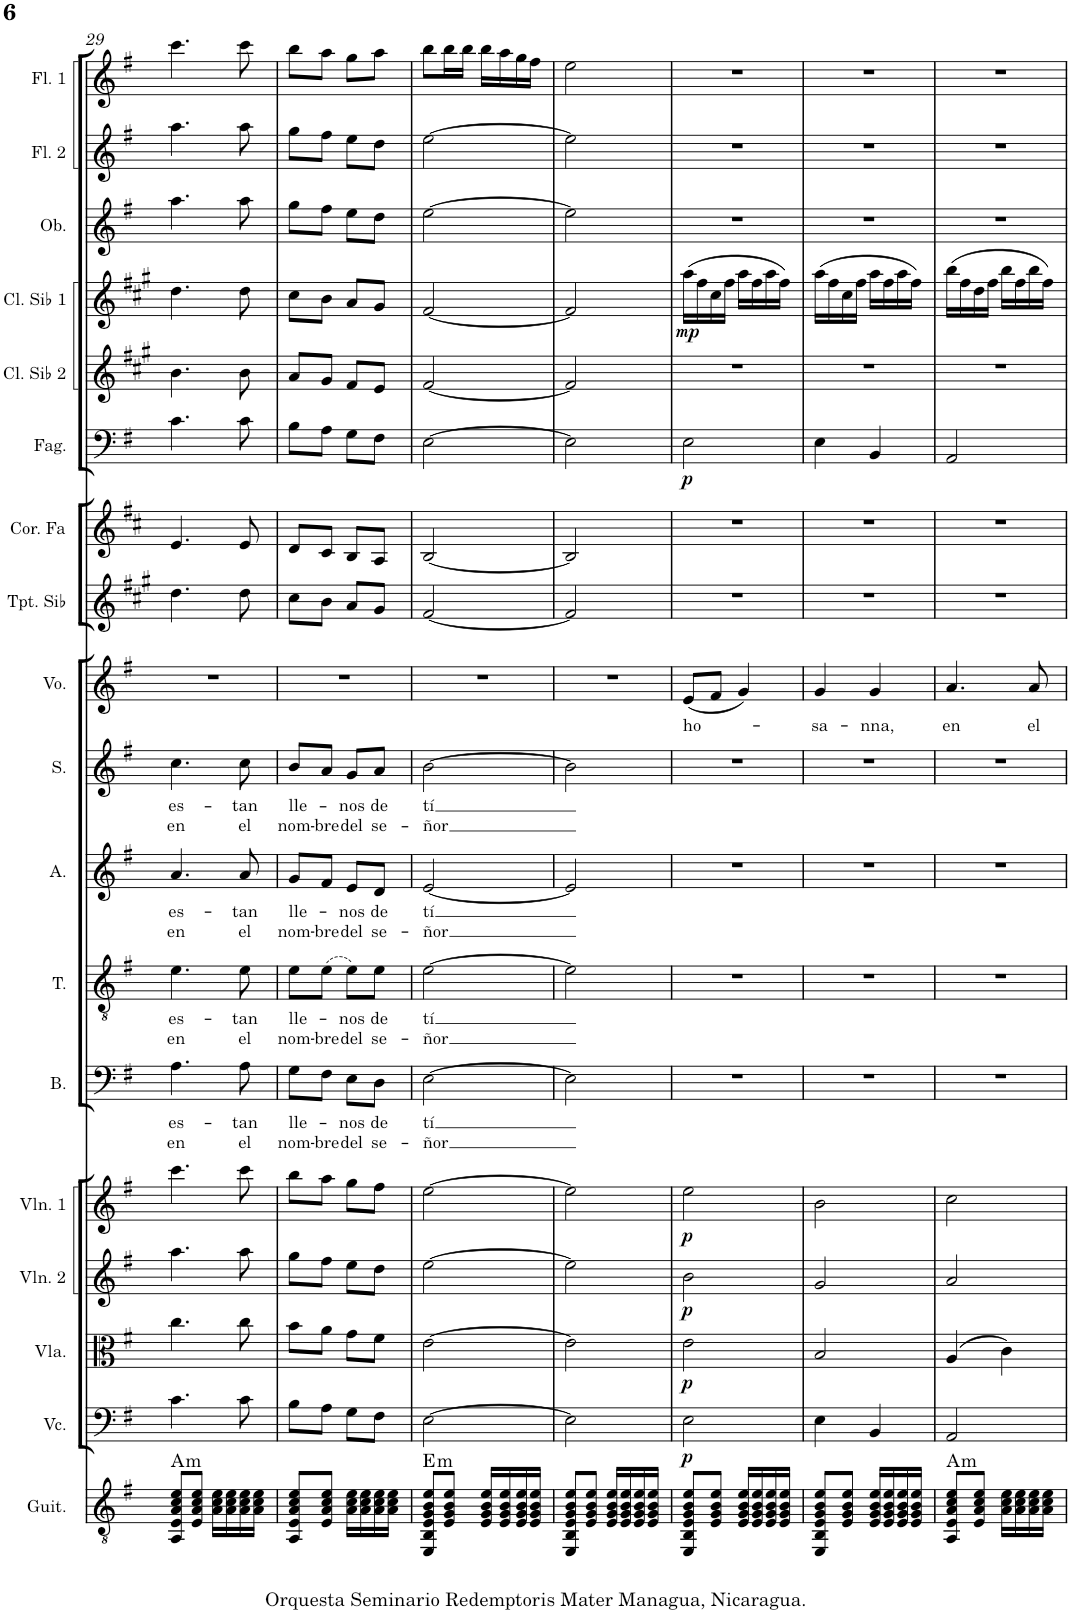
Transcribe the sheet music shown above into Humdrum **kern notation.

**kern	**harte	**kern	**dynam	**kern	**dynam	**kern	**dynam	**kern	**dynam	**kern	**text	**text	**kern	**text	**text	**kern	**text	**text	**kern	**text	**text	**kern	**text	**kern	**kern	**kern	**dynam	**kern	**kern	**dynam	**kern	**kern	**kern
*part18	*part18	*part17	*part17	*part16	*part16	*part15	*part15	*part14	*part14	*part13	*part13	*part13	*part12	*part12	*part12	*part11	*part11	*part11	*part10	*part10	*part10	*part9	*part9	*part8	*part7	*part6	*part6	*part5	*part4	*part4	*part3	*part2	*part1
*staff18	*	*staff17	*staff17	*staff16	*staff16	*staff15	*staff15	*staff14	*staff14	*staff13	*staff13	*staff13	*staff12	*staff12	*staff12	*staff11	*staff11	*staff11	*staff10	*staff10	*staff10	*staff9	*staff9	*staff8	*staff7	*staff6	*staff6	*staff5	*staff4	*staff4	*staff3	*staff2	*staff1
*I"Guitarra clásica	*	*I"Violonchelo	*	*I"Viola	*	*I"Violín 2	*	*I"Violín 1	*	*I"Bajo	*	*	*I"Tenor	*	*	*I"Alto	*	*	*I"Soprano	*	*	*I"Voz	*	*I"Trompeta en Sib	*I"Corno en Fa	*I"Fagot	*	*I"Clarinete en Sib 2	*I"Clarinete en Sib 1	*	*I"Oboe	*I"Flauta 2	*I"Flauta 1
*I'Guit.	*	*I'Vc.	*	*I'Vla.	*	*I'Vln. 2	*	*I'Vln. 1	*	*I'B.	*	*	*I'T.	*	*	*I'A.	*	*	*I'S.	*	*	*I'Vo.	*	*I'Tpt. Sib	*I'Cor. Fa	*I'Fag.	*	*I'Cl. Sib 2	*I'Cl. Sib 1	*	*I'Ob.	*I'Fl. 2	*I'Fl. 1
!!LO:PB:g=z
*clefGv2	*	*clefF4	*	*clefC3	*	*clefG2	*	*clefG2	*	*clefF4	*	*	*clefGv2	*	*	*clefG2	*	*	*clefG2	*	*	*clefG2	*	*clefG2	*clefG2	*clefF4	*	*clefG2	*clefG2	*	*clefG2	*clefG2	*clefG2
*	*	*	*	*	*	*	*	*	*	*	*	*	*	*	*	*	*	*	*	*	*	*	*	*Trd1c2	*Trd4c7	*	*	*Trd1c2	*Trd1c2	*	*	*	*
*k[f#]	*	*k[f#]	*	*k[f#]	*	*k[f#]	*	*k[f#]	*	*k[f#]	*	*	*k[f#]	*	*	*k[f#]	*	*	*k[f#]	*	*	*k[f#]	*	*k[f#c#g#]	*k[f#c#]	*k[f#]	*	*k[f#c#g#]	*k[f#c#g#]	*	*k[f#]	*k[f#]	*k[f#]
*M2/4	*	*M2/4	*	*M2/4	*	*M2/4	*	*M2/4	*	*M2/4	*	*	*M2/4	*	*	*M2/4	*	*	*M2/4	*	*	*M2/4	*	*M2/4	*M2/4	*M2/4	*	*M2/4	*M2/4	*	*M2/4	*M2/4	*M2/4
=29	=29	=29	=29	=29	=29	=29	=29	=29	=29	=29	=29	=29	=29	=29	=29	=29	=29	=29	=29	=29	=29	=29	=29	=29	=29	=29	=29	=29	=29	=29	=29	=29	=29
!	!LO:H:kt=m	!	!	!	!	!	!	!	!	!	!LO:LY:b	!LO:LY:b	!	!LO:LY:b	!LO:LY:b	!	!LO:LY:b	!LO:LY:b	!	!LO:LY:b	!LO:LY:b	!	!	!	!	!	!	!	!	!	!	!	!
8AA/ 8E/ 8A/ 8c/ 8e/L	A:min	4.c\	.	4.cc\	.	4.aa\	.	4.ccc\	.	4.A\	es-	en	4.e\	es-	en	4.a/	es-	en	4.cc\	es-	en	2r	.	4.dd\	4.e/	4.c\	.	4.b\	4.dd\	.	4.aa\	4.aa\	4.ccc\
8E/ 8A/ 8c/ 8e/J	.	.	.	.	.	.	.	.	.	.	.	.	.	.	.	.	.	.	.	.	.	.	.	.	.	.	.	.	.	.	.	.	.
16A\ 16c\ 16e\LL	.	.	.	.	.	.	.	.	.	.	.	.	.	.	.	.	.	.	.	.	.	.	.	.	.	.	.	.	.	.	.	.	.
16A\ 16c\ 16e\	.	.	.	.	.	.	.	.	.	.	.	.	.	.	.	.	.	.	.	.	.	.	.	.	.	.	.	.	.	.	.	.	.
!	!	!	!	!	!	!	!	!	!	!	!LO:LY:b	!LO:LY:b	!	!LO:LY:b	!LO:LY:b	!	!LO:LY:b	!LO:LY:b	!	!LO:LY:b	!LO:LY:b	!	!	!	!	!	!	!	!	!	!	!	!
16A\ 16c\ 16e\	.	8c\	.	8cc\	.	8aa\	.	8ccc\	.	8A\	-tan	el	8e\	-tan	el	8a/	-tan	el	8cc\	-tan	el	.	.	8dd\	8e/	8c\	.	8b\	8dd\	.	8aa\	8aa\	8ccc\
16A\ 16c\ 16e\JJ	.	.	.	.	.	.	.	.	.	.	.	.	.	.	.	.	.	.	.	.	.	.	.	.	.	.	.	.	.	.	.	.	.
=30	=30	=30	=30	=30	=30	=30	=30	=30	=30	=30	=30	=30	=30	=30	=30	=30	=30	=30	=30	=30	=30	=30	=30	=30	=30	=30	=30	=30	=30	=30	=30	=30	=30
!	!	!	!	!	!	!	!	!	!	!	!LO:LY:b	!LO:LY:b	!	!LO:LY:b	!LO:LY:b	!	!LO:LY:b	!LO:LY:b	!	!LO:LY:b	!LO:LY:b	!	!	!	!	!	!	!	!	!	!	!	!
8AA/ 8E/ 8A/ 8c/ 8e/L	.	8B\L	.	8b\L	.	8gg\L	.	8bb\L	.	8G\L	lle-	nom-	8e\L	lle-	nom-	8g/L	lle-	nom-	8b/L	lle-	nom-	2r	.	8cc#\L	8d/L	8B\L	.	8a/L	8cc#\L	.	8gg\L	8gg\L	8bb\L
!	!	!	!	!	!	!	!	!	!	!	!	!LO:LY:b	!	!	!LO:LY:b	!	!	!LO:LY:b	!	!	!LO:LY:b	!	!	!	!	!	!	!	!	!	!	!	!
8E/ 8A/ 8c/ 8e/J	.	8A\J	.	8a\J	.	8ff#\J	.	8aa\J	.	8F#\J	.	-bre	(8e\J	.	-bre	8f#/J	.	-bre	8a/J	.	-bre	.	.	8b\J	8c#/J	8A\J	.	8g#/J	8b\J	.	8ff#\J	8ff#\J	8aa\J
!	!	!	!	!	!	!	!	!	!	!	!LO:LY:b	!LO:LY:b	!	!LO:LY:b	!LO:LY:b	!	!LO:LY:b	!LO:LY:b	!	!LO:LY:b	!LO:LY:b	!	!	!	!	!	!	!	!	!	!	!	!
16A\ 16c\ 16e\LL	.	8G\L	.	8g\L	.	8ee\L	.	8gg\L	.	8E\L	-nos	del	8e\L)	-nos	del	8e/L	-nos	del	8g/L	-nos	del	.	.	8a/L	8B/L	8G\L	.	8f#/L	8a/L	.	8ee\L	8ee\L	8gg\L
16A\ 16c\ 16e\	.	.	.	.	.	.	.	.	.	.	.	.	.	.	.	.	.	.	.	.	.	.	.	.	.	.	.	.	.	.	.	.	.
!	!	!	!	!	!	!	!	!	!	!	!LO:LY:b	!LO:LY:b	!	!LO:LY:b	!LO:LY:b	!	!LO:LY:b	!LO:LY:b	!	!LO:LY:b	!LO:LY:b	!	!	!	!	!	!	!	!	!	!	!	!
16A\ 16c\ 16e\	.	8F#\J	.	8f#\J	.	8dd\J	.	8ff#\J	.	8D\J	de	se-	8e\J	de	se-	8d/J	de	se-	8a/J	de	se-	.	.	8g#/J	8A/J	8F#\J	.	8e/J	8g#/J	.	8dd\J	8dd\J	8aa\J
16A\ 16c\ 16e\JJ	.	.	.	.	.	.	.	.	.	.	.	.	.	.	.	.	.	.	.	.	.	.	.	.	.	.	.	.	.	.	.	.	.
=31	=31	=31	=31	=31	=31	=31	=31	=31	=31	=31	=31	=31	=31	=31	=31	=31	=31	=31	=31	=31	=31	=31	=31	=31	=31	=31	=31	=31	=31	=31	=31	=31	=31
!	!LO:H:kt=m	!	!	!	!	!	!	!	!	!	!LO:LY:b	!LO:LY:b	!	!LO:LY:b	!LO:LY:b	!	!LO:LY:b	!LO:LY:b	!	!LO:LY:b	!LO:LY:b	!	!	!	!	!	!	!	!	!	!	!	!
8EE/ 8BB/ 8E/ 8G/ 8B/ 8e/L	E:min	[2E\	.	[2e\	.	[2ee\	.	[2ee\	.	[2E\	tí	-ñor	[2e\	tí	-ñor	[2e/	tí	-ñor	[2b\	tí	-ñor	2r	.	[2f#/	[2B/	[2E\	.	[2f#/	[2f#/	.	[2ee\	[2ee\	8bb\L
8E/ 8G/ 8B/ 8e/J	.	.	.	.	.	.	.	.	.	.	.	.	.	.	.	.	.	.	.	.	.	.	.	.	.	.	.	.	.	.	.	.	16bb\L
.	.	.	.	.	.	.	.	.	.	.	.	.	.	.	.	.	.	.	.	.	.	.	.	.	.	.	.	.	.	.	.	.	16bb\JJ
16E/ 16G/ 16B/ 16e/LL	.	.	.	.	.	.	.	.	.	.	.	.	.	.	.	.	.	.	.	.	.	.	.	.	.	.	.	.	.	.	.	.	16bb\LL
16E/ 16G/ 16B/ 16e/	.	.	.	.	.	.	.	.	.	.	.	.	.	.	.	.	.	.	.	.	.	.	.	.	.	.	.	.	.	.	.	.	16aa\
16E/ 16G/ 16B/ 16e/	.	.	.	.	.	.	.	.	.	.	.	.	.	.	.	.	.	.	.	.	.	.	.	.	.	.	.	.	.	.	.	.	16gg\
16E/ 16G/ 16B/ 16e/JJ	.	.	.	.	.	.	.	.	.	.	.	.	.	.	.	.	.	.	.	.	.	.	.	.	.	.	.	.	.	.	.	.	16ff#\JJ
=32	=32	=32	=32	=32	=32	=32	=32	=32	=32	=32	=32	=32	=32	=32	=32	=32	=32	=32	=32	=32	=32	=32	=32	=32	=32	=32	=32	=32	=32	=32	=32	=32	=32
8EE/ 8BB/ 8E/ 8G/ 8B/ 8e/L	.	2E\]	.	2e\]	.	2ee\]	.	2ee\]	.	2E\]	.	.	2e\]	.	.	2e/]	.	.	2b\]	.	.	2r	.	2f#/]	2B/]	2E\]	.	2f#/]	2f#/]	.	2ee\]	2ee\]	2ee\
8E/ 8G/ 8B/ 8e/J	.	.	.	.	.	.	.	.	.	.	.	.	.	.	.	.	.	.	.	.	.	.	.	.	.	.	.	.	.	.	.	.	.
16E/ 16G/ 16B/ 16e/LL	.	.	.	.	.	.	.	.	.	.	.	.	.	.	.	.	.	.	.	.	.	.	.	.	.	.	.	.	.	.	.	.	.
16E/ 16G/ 16B/ 16e/	.	.	.	.	.	.	.	.	.	.	.	.	.	.	.	.	.	.	.	.	.	.	.	.	.	.	.	.	.	.	.	.	.
16E/ 16G/ 16B/ 16e/	.	.	.	.	.	.	.	.	.	.	.	.	.	.	.	.	.	.	.	.	.	.	.	.	.	.	.	.	.	.	.	.	.
16E/ 16G/ 16B/ 16e/JJ	.	.	.	.	.	.	.	.	.	.	.	.	.	.	.	.	.	.	.	.	.	.	.	.	.	.	.	.	.	.	.	.	.
=33	=33	=33	=33	=33	=33	=33	=33	=33	=33	=33	=33	=33	=33	=33	=33	=33	=33	=33	=33	=33	=33	=33	=33	=33	=33	=33	=33	=33	=33	=33	=33	=33	=33
!	!	!	!LO:DY:b	!	!LO:DY:b	!	!LO:DY:b	!	!LO:DY:b	!	!	!	!	!	!	!	!	!	!	!	!	!	!LO:LY:b	!	!	!	!LO:DY:b	!	!	!LO:DY:b	!	!	!
8EE/ 8BB/ 8E/ 8G/ 8B/ 8e/L	.	2E\	p	2e\	p	2b\	p	2ee\	p	2r	.	.	2r	.	.	2r	.	.	2r	.	.	(8e/L	ho-	2r	2r	2E\	p	2r	(16aa\LL	mp	2r	2r	2r
.	.	.	.	.	.	.	.	.	.	.	.	.	.	.	.	.	.	.	.	.	.	.	.	.	.	.	.	.	16ff#\	.	.	.	.
8E/ 8G/ 8B/ 8e/J	.	.	.	.	.	.	.	.	.	.	.	.	.	.	.	.	.	.	.	.	.	8f#/J	.	.	.	.	.	.	16cc#\	.	.	.	.
.	.	.	.	.	.	.	.	.	.	.	.	.	.	.	.	.	.	.	.	.	.	.	.	.	.	.	.	.	16ff#\JJ	.	.	.	.
16E/ 16G/ 16B/ 16e/LL	.	.	.	.	.	.	.	.	.	.	.	.	.	.	.	.	.	.	.	.	.	4g/)	.	.	.	.	.	.	16aa\LL	.	.	.	.
16E/ 16G/ 16B/ 16e/	.	.	.	.	.	.	.	.	.	.	.	.	.	.	.	.	.	.	.	.	.	.	.	.	.	.	.	.	16ff#\	.	.	.	.
16E/ 16G/ 16B/ 16e/	.	.	.	.	.	.	.	.	.	.	.	.	.	.	.	.	.	.	.	.	.	.	.	.	.	.	.	.	16aa\	.	.	.	.
16E/ 16G/ 16B/ 16e/JJ	.	.	.	.	.	.	.	.	.	.	.	.	.	.	.	.	.	.	.	.	.	.	.	.	.	.	.	.	16ff#\JJ)	.	.	.	.
=34	=34	=34	=34	=34	=34	=34	=34	=34	=34	=34	=34	=34	=34	=34	=34	=34	=34	=34	=34	=34	=34	=34	=34	=34	=34	=34	=34	=34	=34	=34	=34	=34	=34
!	!	!	!	!	!	!	!	!	!	!	!	!	!	!	!	!	!	!	!	!	!	!	!LO:LY:b	!	!	!	!	!	!	!	!	!	!
8EE/ 8BB/ 8E/ 8G/ 8B/ 8e/L	.	4E\	.	2B/	.	2g/	.	2b\	.	2r	.	.	2r	.	.	2r	.	.	2r	.	.	4g/	-sa-	2r	2r	4E\	.	2r	(16aa\LL	.	2r	2r	2r
.	.	.	.	.	.	.	.	.	.	.	.	.	.	.	.	.	.	.	.	.	.	.	.	.	.	.	.	.	16ff#\	.	.	.	.
8E/ 8G/ 8B/ 8e/J	.	.	.	.	.	.	.	.	.	.	.	.	.	.	.	.	.	.	.	.	.	.	.	.	.	.	.	.	16cc#\	.	.	.	.
.	.	.	.	.	.	.	.	.	.	.	.	.	.	.	.	.	.	.	.	.	.	.	.	.	.	.	.	.	16ff#\JJ	.	.	.	.
!	!	!	!	!	!	!	!	!	!	!	!	!	!	!	!	!	!	!	!	!	!	!	!LO:LY:b	!	!	!	!	!	!	!	!	!	!
16E/ 16G/ 16B/ 16e/LL	.	4BB/	.	.	.	.	.	.	.	.	.	.	.	.	.	.	.	.	.	.	.	4g/	-nna,	.	.	4BB/	.	.	16aa\LL	.	.	.	.
16E/ 16G/ 16B/ 16e/	.	.	.	.	.	.	.	.	.	.	.	.	.	.	.	.	.	.	.	.	.	.	.	.	.	.	.	.	16ff#\	.	.	.	.
16E/ 16G/ 16B/ 16e/	.	.	.	.	.	.	.	.	.	.	.	.	.	.	.	.	.	.	.	.	.	.	.	.	.	.	.	.	16aa\	.	.	.	.
16E/ 16G/ 16B/ 16e/JJ	.	.	.	.	.	.	.	.	.	.	.	.	.	.	.	.	.	.	.	.	.	.	.	.	.	.	.	.	16ff#\JJ)	.	.	.	.
=35	=35	=35	=35	=35	=35	=35	=35	=35	=35	=35	=35	=35	=35	=35	=35	=35	=35	=35	=35	=35	=35	=35	=35	=35	=35	=35	=35	=35	=35	=35	=35	=35	=35
!	!LO:H:kt=m	!	!	!	!	!	!	!	!	!	!	!	!	!	!	!	!	!	!	!	!	!	!LO:LY:b	!	!	!	!	!	!	!	!	!	!
8AA/ 8E/ 8A/ 8c/ 8e/L	A:min	2AA/	.	(4A/	.	2a/	.	2cc\	.	2r	.	.	2r	.	.	2r	.	.	2r	.	.	4.a/	en	2r	2r	2AA/	.	2r	(16bb\LL	.	2r	2r	2r
.	.	.	.	.	.	.	.	.	.	.	.	.	.	.	.	.	.	.	.	.	.	.	.	.	.	.	.	.	16ff#\	.	.	.	.
8E/ 8A/ 8c/ 8e/J	.	.	.	.	.	.	.	.	.	.	.	.	.	.	.	.	.	.	.	.	.	.	.	.	.	.	.	.	16dd\	.	.	.	.
.	.	.	.	.	.	.	.	.	.	.	.	.	.	.	.	.	.	.	.	.	.	.	.	.	.	.	.	.	16ff#\JJ	.	.	.	.
16A\ 16c\ 16e\LL	.	.	.	4c\)	.	.	.	.	.	.	.	.	.	.	.	.	.	.	.	.	.	.	.	.	.	.	.	.	16bb\LL	.	.	.	.
16A\ 16c\ 16e\	.	.	.	.	.	.	.	.	.	.	.	.	.	.	.	.	.	.	.	.	.	.	.	.	.	.	.	.	16ff#\	.	.	.	.
!	!	!	!	!	!	!	!	!	!	!	!	!	!	!	!	!	!	!	!	!	!	!	!LO:LY:b	!	!	!	!	!	!	!	!	!	!
16A\ 16c\ 16e\	.	.	.	.	.	.	.	.	.	.	.	.	.	.	.	.	.	.	.	.	.	8a/	el	.	.	.	.	.	16bb\	.	.	.	.
16A\ 16c\ 16e\JJ	.	.	.	.	.	.	.	.	.	.	.	.	.	.	.	.	.	.	.	.	.	.	.	.	.	.	.	.	16ff#\JJ)	.	.	.	.
=	=	=	=	=	=	=	=	=	=	=	=	=	=	=	=	=	=	=	=	=	=	=	=	=	=	=	=	=	=	=	=	=	=
*-	*-	*-	*-	*-	*-	*-	*-	*-	*-	*-	*-	*-	*-	*-	*-	*-	*-	*-	*-	*-	*-	*-	*-	*-	*-	*-	*-	*-	*-	*-	*-	*-	*-
